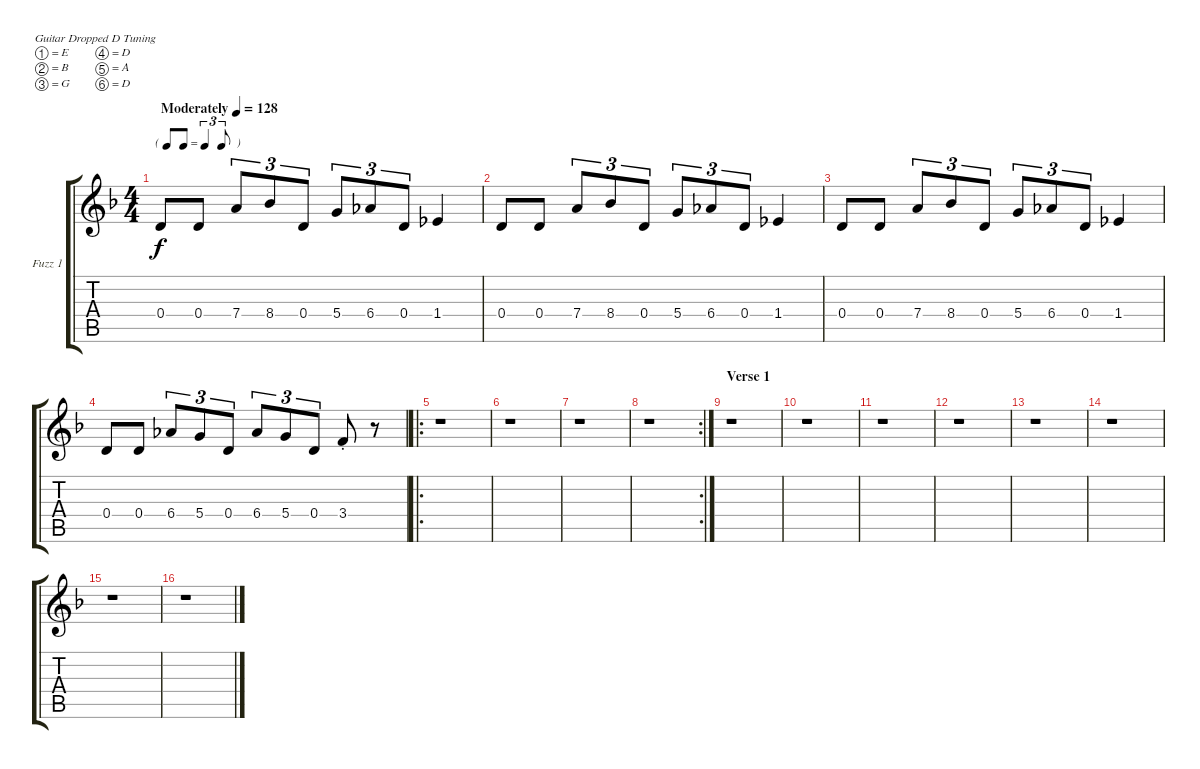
\defaultSystemsLayout 4
\bracketExtendMode groupsimilarinstruments
\firstSystemTrackNameOrientation horizontal
\otherSystemsTrackNameOrientation horizontal
\track ("Guitar 1 Fuzz" "Fuzz 1") {instrument distortionguitar}
\staff {score tabs}
\tuning (E4 B3 G3 D3 A2 D2)
\ts (4 4)
\tf triplet8th
\tempo (128 "Moderately")
\clef g2
\scale
0.542038
\ks f
0.4.8{dy f instrument distortionguitar} 0.4.8 7.4.8{tu (3 2)} 8.4.8{tu (3 2)} 0.4.8{tu (3 2)} 5.4.8{tu (3 2)} 6.4.8{tu (3 2)} 0.4.8{tu (3 2)} 1.4.4 |
\scale
0.464197 0.4.8 0.4.8 7.4.8{tu (3 2)} 8.4.8{tu (3 2)} 0.4.8{tu (3 2)} 5.4.8{tu (3 2)} 6.4.8{tu (3 2)} 0.4.8{tu (3 2)} 1.4.4 |
0.4.8 0.4.8 7.4.8{tu (3 2)} 8.4.8{tu (3 2)} 0.4.8{tu (3 2)} 5.4.8{tu (3 2)} 6.4.8{tu (3 2)} 0.4.8{tu (3 2)} 1.4.4 |
0.4.8 0.4.8 6.4.8{tu (3 2)} 5.4.8{tu (3 2)} 0.4.8{tu (3 2)} 6.4.8{tu (3 2)} 5.4.8{tu (3 2)} 0.4.8{tu (3 2)} 3.4{st}.8 r.8 |
\ro
r.1 |
r.1 |
r.1 |
\rc 2
r.1 |
\section ("" "Verse 1")
r.1 |
r.1 |
r.1 |
r.1 |
r.1 |
r.1 |
r.1 |
r.1
